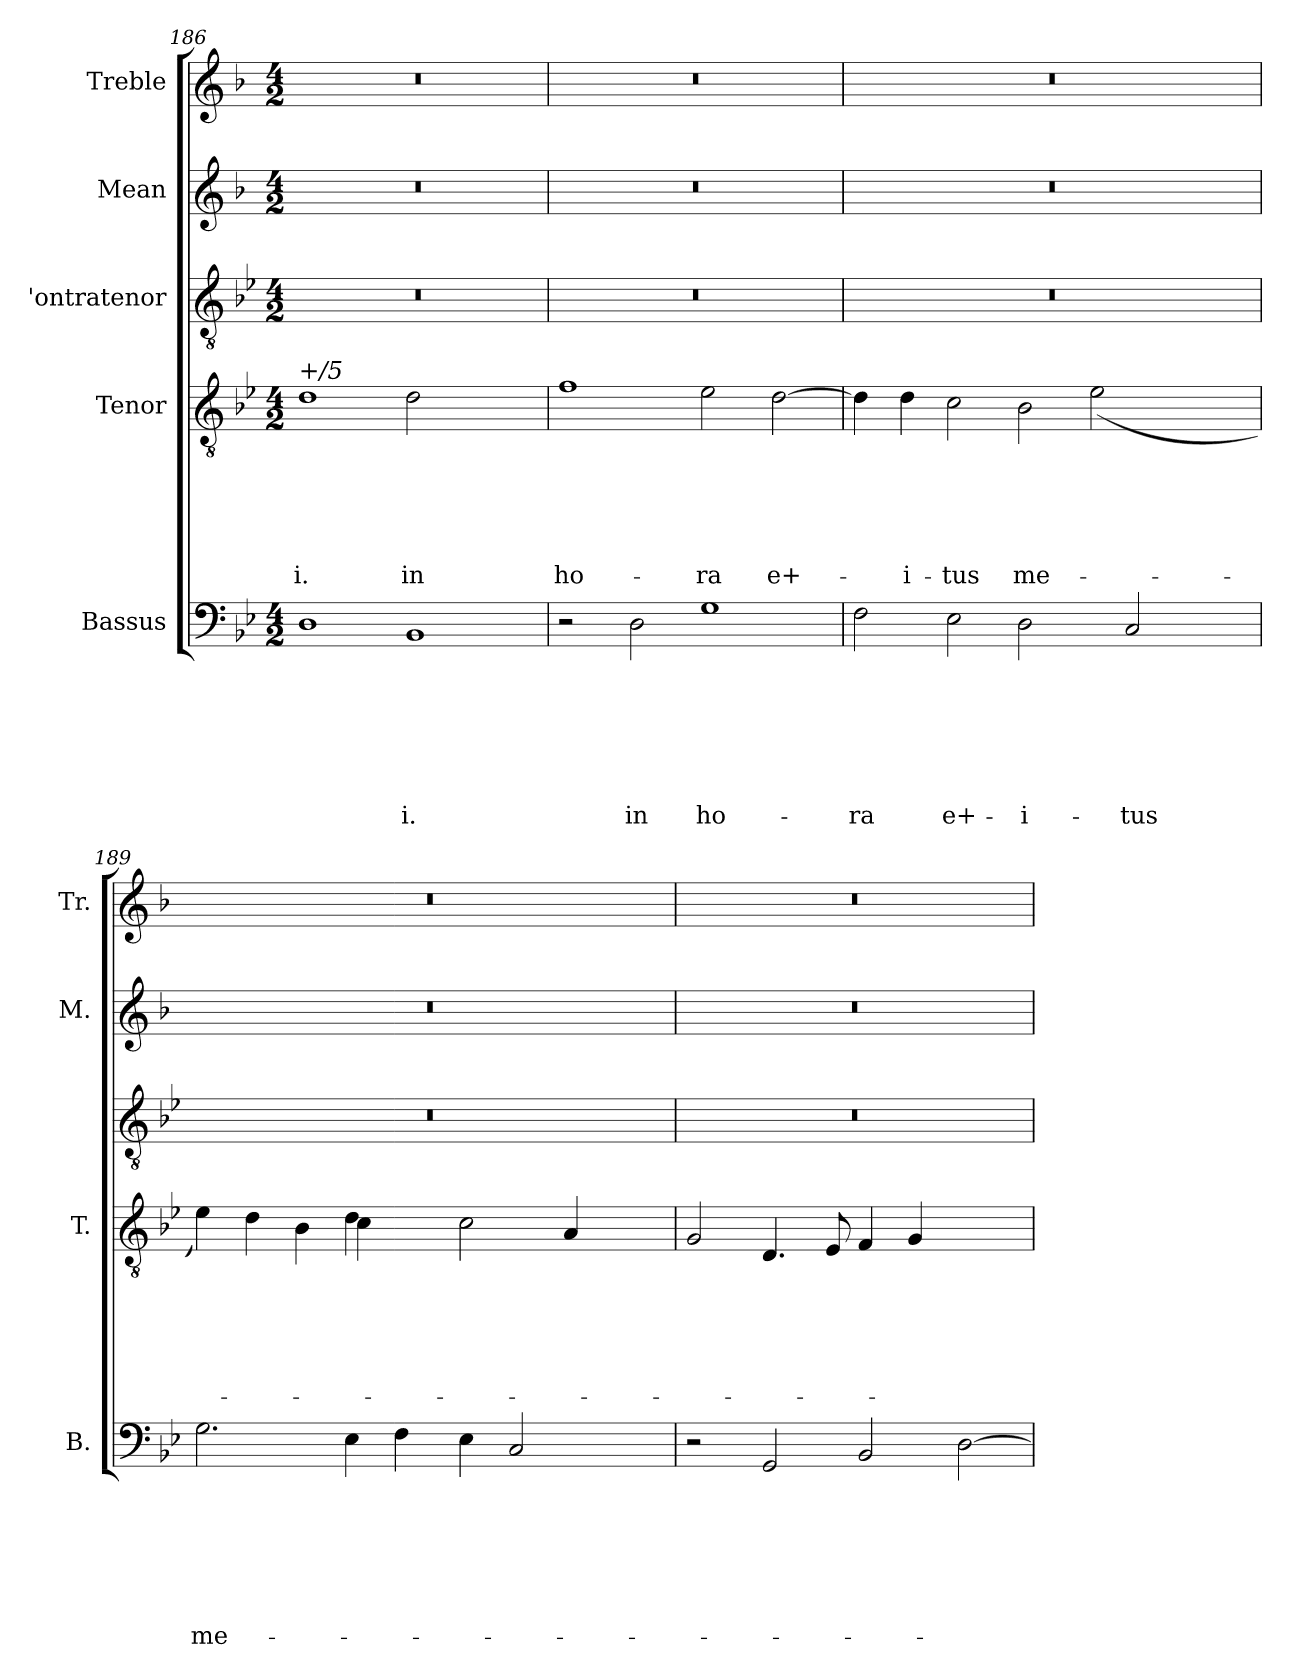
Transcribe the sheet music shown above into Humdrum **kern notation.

**kern	**text	**text	**text	**text	**text	**text	**text	**kern	**text	**text	**text	**text	**text	**text	**kern	**kern	**kern
*part5	*part5	*part5	*part5	*part5	*part5	*part5	*part5	*part4	*part4	*part4	*part4	*part4	*part4	*part4	*part3	*part2	*part1
*staff5	*staff5	*staff5	*staff5	*staff5	*staff5	*staff5	*staff5	*staff4	*staff4	*staff4	*staff4	*staff4	*staff4	*staff4	*staff3	*staff2	*staff1
*I"Bassus	*	*	*	*	*	*	*	*I"Tenor	*	*	*	*	*	*	*I"'ontratenor	*I"Mean	*I"Treble
*I'B.	*	*	*	*	*	*	*	*I'T.	*	*	*	*	*	*	*	*I'M.	*I'Tr.
!!LO:LB:g=z
*clefF4	*	*	*	*	*	*	*	*clefGv2	*	*	*	*	*	*	*clefGv2	*clefG2	*clefG2
*	*	*	*	*	*	*	*	*ITrd-3c-5	*	*	*	*	*	*	*	*ITrd-3c-5	*ITrd-3c-5
*k[b-e-]	*	*	*	*	*	*	*	*k[b-e-a-]	*	*	*	*	*	*	*k[b-e-]	*k[b-e-]	*k[b-e-]
*B-:	*	*	*	*	*	*	*	*E-:	*	*	*	*	*	*	*B-:	*B-:	*B-:
*M4/2	*	*	*	*	*	*	*	*M4/2	*	*	*	*	*	*	*M4/2	*M4/2	*M4/2
=186	=186	=186	=186	=186	=186	=186	=186	=186	=186	=186	=186	=186	=186	=186	=186	=186	=186
!	!	!	!	!	!	!	!	!LO:TX:a:i:t=+/5	!	!	!	!	!	!	!	!	!
!	!	!	!	!	!	!	!	!	!	!	!	!	!	!LO:LY:b	!	!	!
1D	.	.	.	.	.	.	.	1g	.	.	.	.	.	-i.	0r	0r	0r
!	!	!	!	!	!	!	!LO:LY:b	!	!	!	!	!	!	!LO:LY:b	!	!	!
1BB-	.	.	.	.	.	.	-i.	2g\	.	.	.	.	.	in	.	.	.
.	.	.	.	.	.	.	.	2ryy	.	.	.	.	.	.	.	.	.
=187	=187	=187	=187	=187	=187	=187	=187	=187	=187	=187	=187	=187	=187	=187	=187	=187	=187
!	!	!	!	!	!	!	!	!	!	!	!	!	!	!LO:LY:b	!	!	!
2r	.	.	.	.	.	.	.	1b-	.	.	.	.	.	ho-	0r	0r	0r
!	!	!	!	!	!	!	!LO:LY:b	!	!	!	!	!	!	!	!	!	!
2D\	.	.	.	.	.	.	in	.	.	.	.	.	.	.	.	.	.
!	!	!	!	!	!	!	!LO:LY:b	!	!	!	!	!	!	!LO:LY:b	!	!	!
1G	.	.	.	.	.	.	ho-	2a-\	.	.	.	.	.	-ra	.	.	.
!	!	!	!	!	!	!	!	!	!	!	!	!	!	!LO:LY:b	!	!	!
.	.	.	.	.	.	.	.	[>2g\	.	.	.	.	.	e+-	.	.	.
=188	=188	=188	=188	=188	=188	=188	=188	=188	=188	=188	=188	=188	=188	=188	=188	=188	=188
!	!	!	!	!	!	!	!LO:LY:b	!	!	!	!	!	!	!	!	!	!
*	*	*	*	*	*	*	*	*^	*	*	*	*	*	*	*	*	*
2F\	.	.	.	.	.	.	-ra	4g\]	1ryy	.	.	.	.	.	.	0r	0r	0r
!	!	!	!	!	!	!	!	!	!	!	!	!	!	!	!LO:LY:b	!	!	!
.	.	.	.	.	.	.	.	4g\	.	.	.	.	.	.	-i-	.	.	.
!	!	!	!	!	!	!	!LO:LY:b	!	!	!	!	!	!	!	!LO:LY:b	!	!	!
2E-\	.	.	.	.	.	.	e+-	2f\	.	.	.	.	.	.	-tus	.	.	.
!	!	!	!	!	!	!	!LO:LY:b	!	!	!	!	!	!	!	!LO:LY:b	!	!	!
2D\	.	.	.	.	.	.	-i-	2e-\	4ryy	.	.	.	.	.	me-	.	.	.
.	.	.	.	.	.	.	.	.	16.ryy	.	.	.	.	.	.	.	.	.
.	.	.	.	.	.	.	.	.	(>2a-\	.	.	.	.	.	.	.	.	.
!	!	!	!	!	!	!	!LO:LY:b	!	!	!	!	!	!	!	!	!	!	!
2C/	.	.	.	.	.	.	-tus	8ryy	.	.	.	.	.	.	.	.	.	.
.	.	.	.	.	.	.	.	32ryy	.	.	.	.	.	.	.	.	.	.
.	.	.	.	.	.	.	.	4ryy	.	.	.	.	.	.	.	.	.	.
.	.	.	.	.	.	.	.	.	8ryy	.	.	.	.	.	.	.	.	.
.	.	.	.	.	.	.	.	16.ryy	.	.	.	.	.	.	.	.	.	.
.	.	.	.	.	.	.	.	.	32ryy	.	.	.	.	.	.	.	.	.
=189	=189	=189	=189	=189	=189	=189	=189	=189	=189	=189	=189	=189	=189	=189	=189	=189	=189	=189
!	!	!	!	!	!	!	!LO:LY:b	!	!	!	!	!	!	!	!	!	!	!
*	*	*	*	*	*	*	*	*^	*^	*	*	*	*	*	*	*	*	*
2.G\	.	.	.	.	.	.	me-	4a-\)	2.ryy	1ryy	1ryy	.	.	.	.	.	.	0r	0r	0r
.	.	.	.	.	.	.	.	4g\	.	.	.	.	.	.	.	.	.	.	.	.
.	.	.	.	.	.	.	.	4e-\	.	.	.	.	.	.	.	.	.	.	.	.
4E-\	.	.	.	.	.	.	.	4g\	4f\	.	.	.	.	.	.	.	.	.	.	.
4F\	.	.	.	.	.	.	.	16.ryy	16.ryy	4ryy	2ryy	.	.	.	.	.	.	.	.	.
.	.	.	.	.	.	.	.	2ryy	2ryy	.	.	.	.	.	.	.	.	.	.	.
4E-\	.	.	.	.	.	.	.	.	.	2f\	.	.	.	.	.	.	.	.	.	.
2C/	.	.	.	.	.	.	.	.	.	.	8ryy	.	.	.	.	.	.	.	.	.
.	.	.	.	.	.	.	.	4ryy	4ryy	.	.	.	.	.	.	.	.	.	.	.
.	.	.	.	.	.	.	.	.	.	.	32ryy	.	.	.	.	.	.	.	.	.
.	.	.	.	.	.	.	.	.	.	.	4d/	.	.	.	.	.	.	.	.	.
.	.	.	.	.	.	.	.	.	.	16.ryy	.	.	.	.	.	.	.	.	.	.
.	.	.	.	.	.	.	.	8ryy	8ryy	8ryy	.	.	.	.	.	.	.	.	.	.
.	.	.	.	.	.	.	.	.	.	.	16.ryy	.	.	.	.	.	.	.	.	.
.	.	.	.	.	.	.	.	32ryy	32ryy	32ryy	.	.	.	.	.	.	.	.	.	.
*	*	*	*	*	*	*	*	*v	*v	*v	*v	*	*	*	*	*	*	*	*	*
=190	=190	=190	=190	=190	=190	=190	=190	=190	=190	=190	=190	=190	=190	=190	=190	=190	=190
2r	.	.	.	.	.	.	.	2c/	.	.	.	.	.	.	0r	0r	0r
2GG/	.	.	.	.	.	.	.	4.G/	.	.	.	.	.	.	.	.	.
.	.	.	.	.	.	.	.	8A-/	.	.	.	.	.	.	.	.	.
2BB-/	.	.	.	.	.	.	.	4B-/	.	.	.	.	.	.	.	.	.
.	.	.	.	.	.	.	.	4c/	.	.	.	.	.	.	.	.	.
[<2D\	.	.	.	.	.	.	.	2ryy	.	.	.	.	.	.	.	.	.
=	=	=	=	=	=	=	=	=	=	=	=	=	=	=	=	=	=
*-	*-	*-	*-	*-	*-	*-	*-	*-	*-	*-	*-	*-	*-	*-	*-	*-	*-
